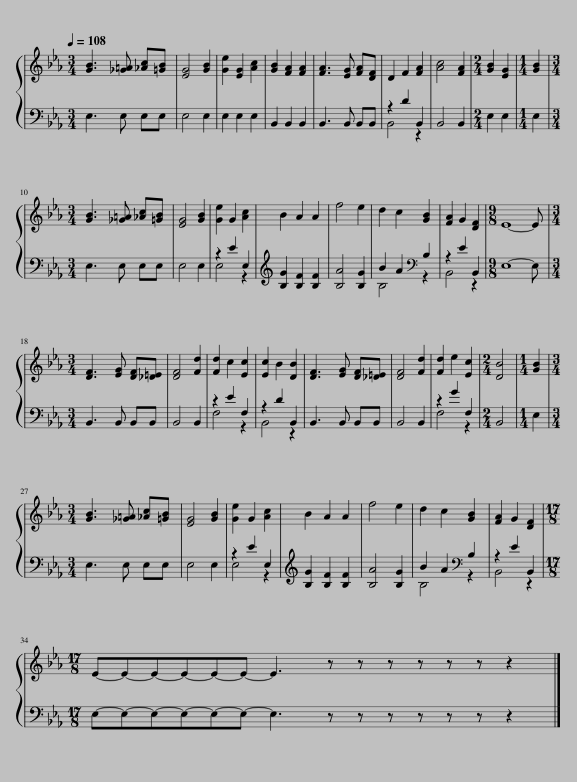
X:1
%%score { 1 | ( 2 3 ) }
L:1/8
Q:1/4=108
M:3/4
I:linebreak $
K:Eb
V:1 treble
V:2 bass
V:3 bass
V:1
 [GB]3 [_G=A] [_Ac][=GB] | [EG]4 [GB]2 | [Ge]2 [EG]2 [Ac]2 | [GB]2 [FA]2 [FA]2 | [FA]3 [EG] [FA][DF] | %5
 D2 F2 [FA]2 | [Ac]4 [FA]2 |[M:2/4] [GB]2 [EG]2 |[M:1/4] [GB]2 |$[M:3/4] [GB]3 [_G=A] [_Ac][=GB] | %10
 [EG]4 [GB]2 | [Ge]2 G2 [Ac]2 | B2 A2 A2 | f4 e2 | d2 c2 [GB]2 | %15
 [FA]2 G2 [DF]2 |[M:9/8] E8- E |$[M:3/4] [DF]3 [EG] [DF][_D=E] | [DF]4 [Fd]2 | [Fd]2 c2 [Ec]2 | %20
 [Ec]2 B2 [DB]2 | [DF]3 [EG] [DF][_D=E] | [DF]4 [Fd]2 | [Fd]2 e2 [Ec]2 |[M:2/4] [DB]4 | %25
[M:1/4] [GB]2 |$[M:3/4] [GB]3 [_G=A] [_Ac][=GB] | [EG]4 [GB]2 | [Ge]2 G2 [Ac]2 | B2 A2 A2 | %30
 f4 e2 | d2 c2 [GB]2 | [FA]2 G2 [DF]2 |$[M:17/8] E-E-E-E-E-E- E3 z z z z z z z2 |] %34
V:2
 E,3 E, E,E, | E,4 E,2 | E,2 E,2 E,2 | B,,2 B,,2 B,,2 | B,,3 B,, B,,B,, | %5
 z2 D2 B,,2 | B,,4 B,,2 |[M:2/4] E,2 E,2 |[M:1/4] E,2 |$[M:3/4] E,3 E, E,E, | %10
 E,4 E,2 | z2 E2 E,2 | [B,G]2 [B,F]2 [B,F]2 | [B,A]4 [B,G]2 | B2 A2[K:bass] B,2 | %15
 z2 E2 B,,2 |[M:9/8] E,8- E, |$[M:3/4] B,,3 B,, B,,B,, | B,,4 B,,2 | z2 E2 F,2 | %20
 z2 D2 B,,2 | B,,3 B,, B,,B,, | B,,4 B,,2 | z2 G2 F,2 |[M:2/4] B,,4 | %25
[M:1/4] E,2 |$[M:3/4] E,3 E, E,E, | E,4 E,2 | z2 E2 E,2 | [B,G]2 [B,F]2 [B,F]2 | %30
 [B,A]4 [B,G]2 | B2 A2[K:bass] B,2 | z2 E2 B,,2 |$[M:17/8] E,-E,-E,-E,-E,-E,- E,3 z z z z z z z2 |] %34
V:3
 x6 | x6 | x6 | x6 | x6 | %5
 B,,4 z2 | x6 |[M:2/4] x4 |[M:1/4] x2 |$[M:3/4] x6 | %10
 x6 | E,4 z2 | x6 | x6 | B,4[K:bass] z2 | %15
 B,,4 z2 |[M:9/8] x9 |$[M:3/4] x6 | x6 | F,4 z2 | %20
 B,,4 z2 | x6 | x6 | F,4 z2 |[M:2/4] x4 | %25
[M:1/4] x2 |$[M:3/4] x6 | x6 | E,4 z2 | x6 | %30
 x6 | B,4[K:bass] z2 | B,,4 z2 |$[M:17/8] x17 |] %34
